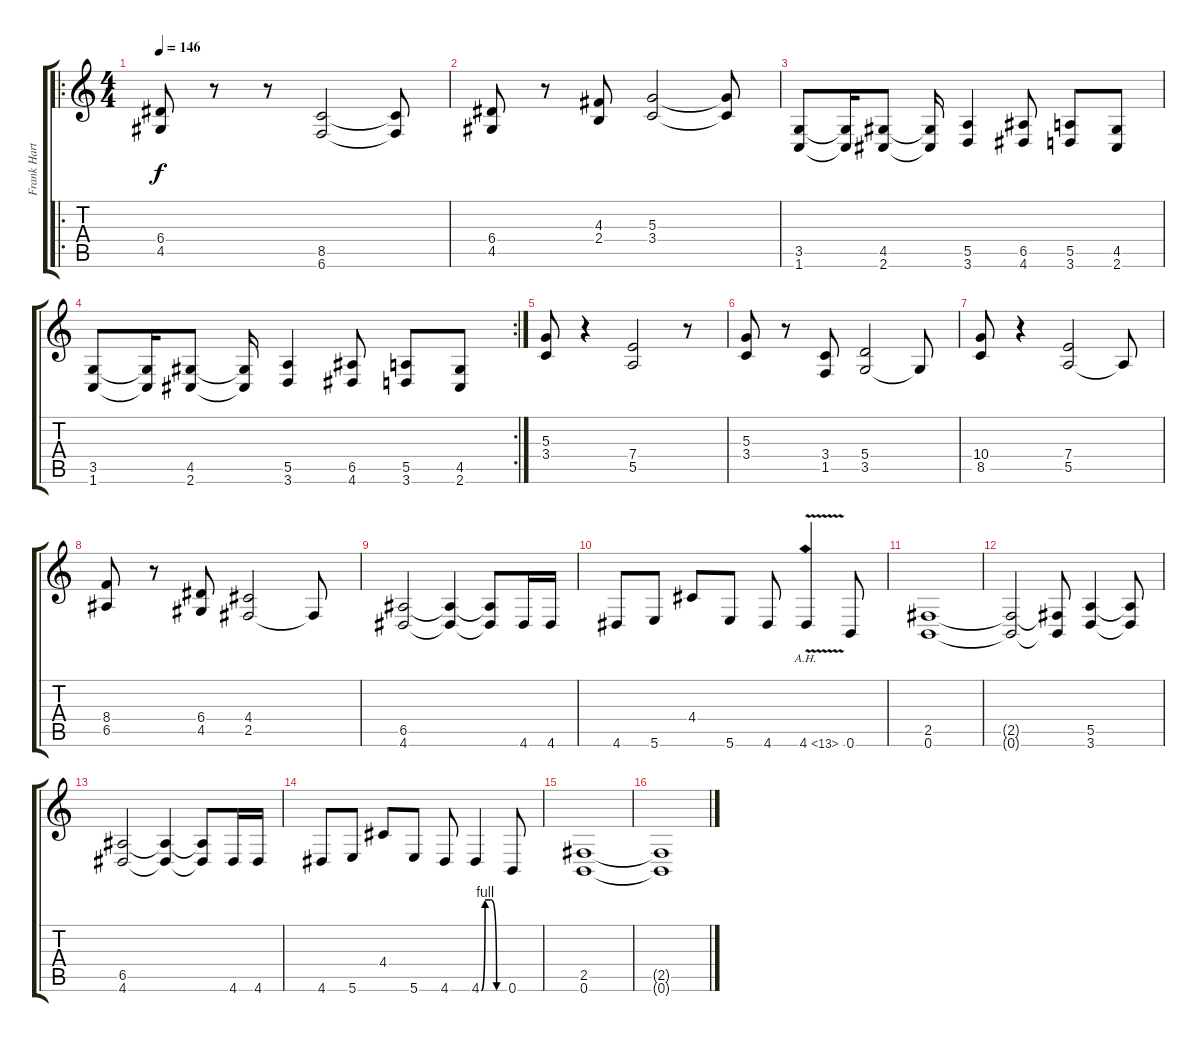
\track ("Frank Harthoorn" "Frank Hart") {instrument distortionguitar}
\staff {score tabs}
\tuning (B3 Gb3 D3 A2 E2 B1) {hide}
\ro
\ts (4 4)
\tempo 146
\clef g2
\ks c
(6.4 4.5).8{dy f} r.8 r.8 (8.5 6.6).2 (8.5{t} 6.6{t}).8 |
(6.4 4.5).8 r.8 (4.3 2.4).8 (5.3 3.4).2 (5.3{t} 3.4{t}).8 |
(3.5 1.6).8 (3.5{t} 1.6{t}).16 (4.5 2.6).8 (4.5{t} 2.6{t}).16 (5.5 3.6).4 (6.5 4.6).8 (5.5 3.6).8 (4.5 2.6).8 |
\rc 2
(3.5 1.6).8 (3.5{t} 1.6{t}).16 (4.5 2.6).8 (4.5{t} 2.6{t}).16 (5.5 3.6).4 (6.5 4.6).8 (5.5 3.6).8 (4.5 2.6).8 |
(5.3 3.4).8 r.4 (7.4 5.5).2 r.8 |
(5.3 3.4).8 r.8 (3.4 1.5).8 (5.4 3.5).2 3.5{t}.8 |
(10.4 8.5).8 r.4 (7.4 5.5).2 5.5{t}.8 |
(8.4 6.5).8 r.8 (6.4 4.5).8 (4.4 2.5).2 2.5{t}.8 |
(6.5 4.6).2 (6.5{t} 4.6{t}).4 (6.5{t} 4.6{t}).8 4.6.16 4.6.16 |
4.6.8 5.6.8 4.4.8 5.6.8 4.6.8 4.6{ah 9 v}.4 0.6.8 |
(2.5 0.6).1 |
(2.5{t} 0.6{t}).2 (2.5{t} 0.6{t}).8 (5.5 3.6).4 (5.5{t} 3.6{t}).8 |
(6.5 4.6).2 (6.5{t} 4.6{t}).4 (6.5{t} 4.6{t}).8 4.6.16 4.6.16 |
4.6.8 5.6.8 4.4.8 5.6.8 4.6.8 4.6{be (custom 0 0 10 4 25 4 40 0 60 0)}.4 0.6.8 |
(2.5 0.6).1 |
(2.5{t} 0.6{t}).1
